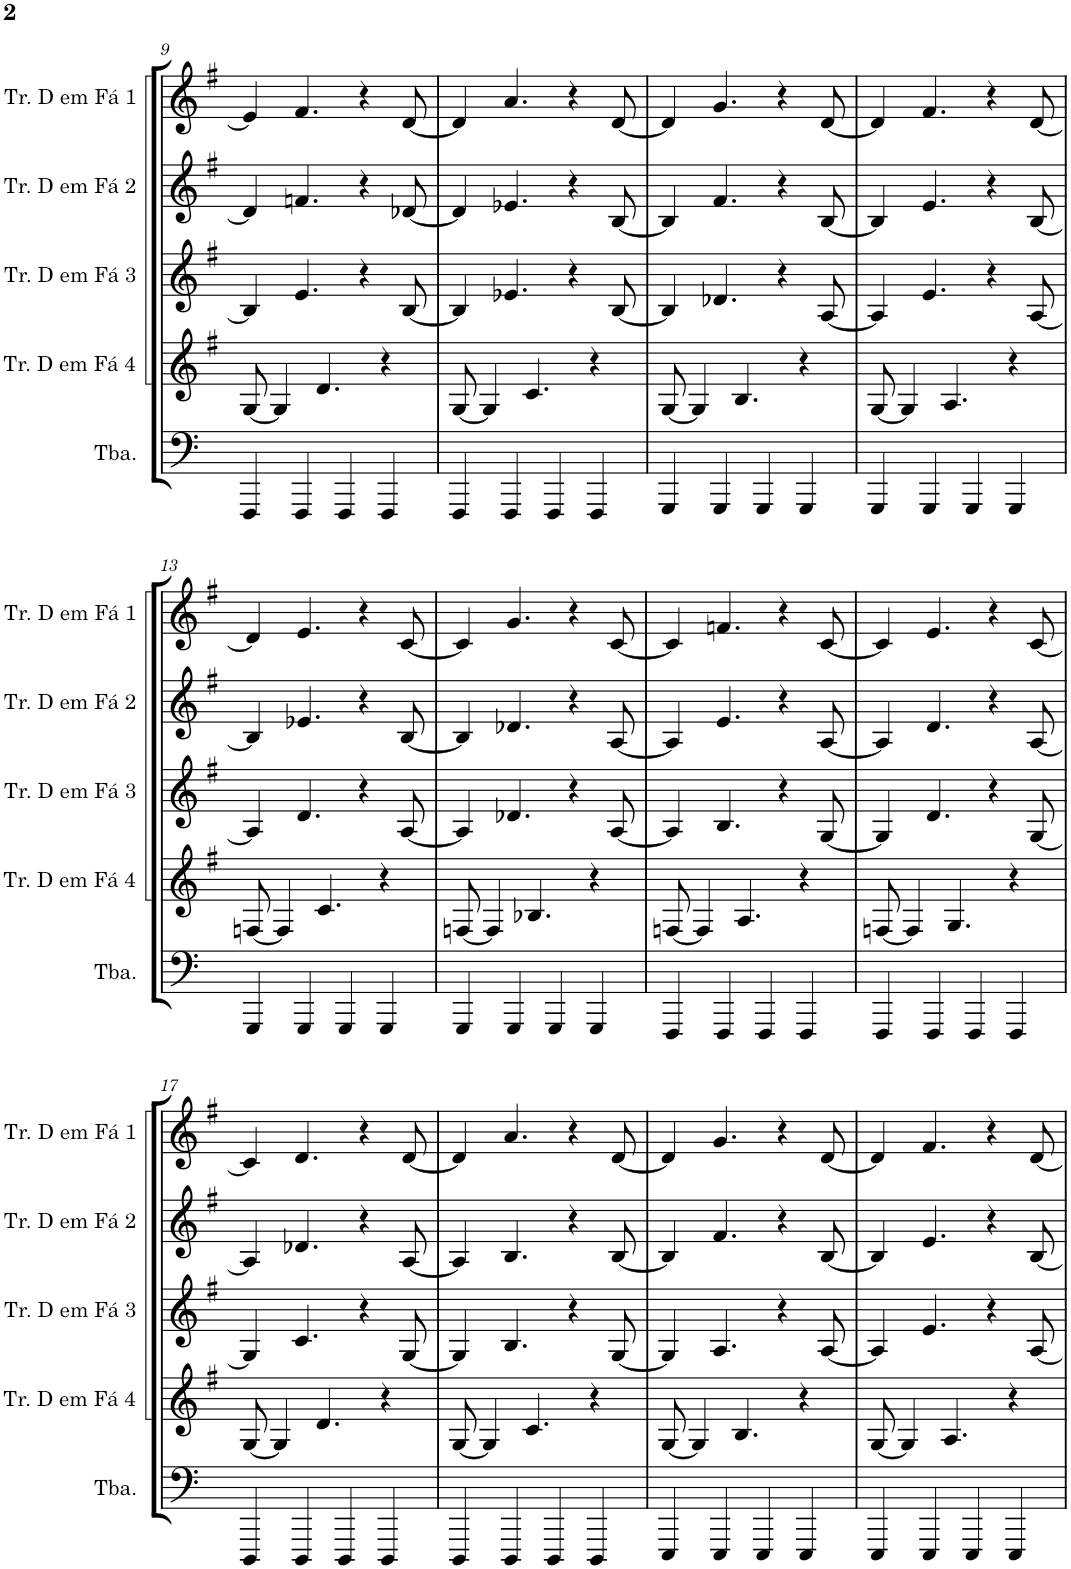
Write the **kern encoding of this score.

**kern	**kern	**kern	**kern	**kern
*part5	*part4	*part3	*part2	*part1
*staff5	*staff4	*staff3	*staff2	*staff1
*I"Tuba	*I"Trompa em Fá 4	*I"Trompa em Fá 3	*I"Trompa em Fá 2	*I"Trompa em Fá 1
*I'Tba.	*	*	*	*
!!LO:PB:g=z
*clefF4	*clefG2	*clefG2	*clefG2	*clefG2
*	*Trd4c7	*Trd4c7	*Trd4c7	*Trd4c7
*k[]	*k[f#]	*k[f#]	*k[f#]	*k[f#]
*M4/4	*M4/4	*M4/4	*M4/4	*M4/4
=9	=9	=9	=9	=9
4FFF/	[8G/	4B/]	4d-/]	4e/]
.	4G/]	.	.	.
4FFF/	.	4.e/	4.fn/	4.f#/
.	4.d/	.	.	.
4FFF/	.	.	.	.
.	.	4r	4r	4r
4FFF/	4r	.	.	.
.	.	[8B/	[8d-X/	[8d/
=10	=10	=10	=10	=10
4FFF/	[8G/	4B/]	4d-/]	4d/]
.	4G/]	.	.	.
4FFF/	.	4.e-X/	4.e-X/	4.a/
.	4.c/	.	.	.
4FFF/	.	.	.	.
.	.	4r	4r	4r
4FFF/	4r	.	.	.
.	.	[8B/	[8B/	[8d/
=11	=11	=11	=11	=11
4GGG/	[8G/	4B/]	4B/]	4d/]
.	4G/]	.	.	.
4GGG/	.	4.d-X/	4.f#/	4.g/
.	4.B/	.	.	.
4GGG/	.	.	.	.
.	.	4r	4r	4r
4GGG/	4r	.	.	.
.	.	[8A/	[8B/	[8d/
=12	=12	=12	=12	=12
4GGG/	[8G/	4A/]	4B/]	4d/]
.	4G/]	.	.	.
4GGG/	.	4.e/	4.e/	4.f#/
.	4.A/	.	.	.
4GGG/	.	.	.	.
.	.	4r	4r	4r
4GGG/	4r	.	.	.
.	.	[8A/	[8B/	[8d/
!!LO:LB:g=z
=13	=13	=13	=13	=13
4GGG/	[8Fn/	4A/]	4B/]	4d/]
.	4F/]	.	.	.
4GGG/	.	4.d/	4.e-X/	4.e/
.	4.c/	.	.	.
4GGG/	.	.	.	.
.	.	4r	4r	4r
4GGG/	4r	.	.	.
.	.	[8A/	[8B/	[8c/
=14	=14	=14	=14	=14
4GGG/	[8Fn/	4A/]	4B/]	4c/]
.	4F/]	.	.	.
4GGG/	.	4.d-X/	4.d-X/	4.g/
.	4.B-X/	.	.	.
4GGG/	.	.	.	.
.	.	4r	4r	4r
4GGG/	4r	.	.	.
.	.	[8A/	[8A/	[8c/
=15	=15	=15	=15	=15
4FFF/	[8Fn/	4A/]	4A/]	4c/]
.	4F/]	.	.	.
4FFF/	.	4.B/	4.e/	4.fn/
.	4.A/	.	.	.
4FFF/	.	.	.	.
.	.	4r	4r	4r
4FFF/	4r	.	.	.
.	.	[8G/	[8A/	[8c/
=16	=16	=16	=16	=16
4FFF/	[8Fn/	4G/]	4A/]	4c/]
.	4F/]	.	.	.
4FFF/	.	4.d/	4.d/	4.e/
.	4.G/	.	.	.
4FFF/	.	.	.	.
.	.	4r	4r	4r
4FFF/	4r	.	.	.
.	.	[8G/	[8A/	[8c/
!!LO:LB:g=z
=17	=17	=17	=17	=17
4DDD/	[8G/	4G/]	4A/]	4c/]
.	4G/]	.	.	.
4DDD/	.	4.c/	4.d-X/	4.d/
.	4.d/	.	.	.
4DDD/	.	.	.	.
.	.	4r	4r	4r
4DDD/	4r	.	.	.
.	.	[8G/	[8A/	[8d/
=18	=18	=18	=18	=18
4DDD/	[8G/	4G/]	4A/]	4d/]
.	4G/]	.	.	.
4DDD/	.	4.B/	4.B/	4.a/
.	4.c/	.	.	.
4DDD/	.	.	.	.
.	.	4r	4r	4r
4DDD/	4r	.	.	.
.	.	[8G/	[8B/	[8d/
=19	=19	=19	=19	=19
4EEE/	[8G/	4G/]	4B/]	4d/]
.	4G/]	.	.	.
4EEE/	.	4.A/	4.f#/	4.g/
.	4.B/	.	.	.
4EEE/	.	.	.	.
.	.	4r	4r	4r
4EEE/	4r	.	.	.
.	.	[8A/	[8B/	[8d/
=20	=20	=20	=20	=20
4EEE/	[8G/	4A/]	4B/]	4d/]
.	4G/]	.	.	.
4EEE/	.	4.e/	4.e/	4.f#/
.	4.A/	.	.	.
4EEE/	.	.	.	.
.	.	4r	4r	4r
4EEE/	4r	.	.	.
.	.	[8A/	[8B/	[8d/
=	=	=	=	=
*-	*-	*-	*-	*-
